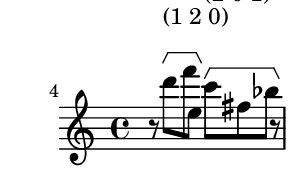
\version "2.10.33"

\include "../config/lib.ly"

\score {
  \new Staff {
    \time 4/4
    \relative c''' {
      \set Score.currentBarNumber = #4
      \bar ""
      \bracketUp
      \override TextScript #'extra-offset = #'( 0 . 2 )
      r8 d\startGroup^\markup{(1 2 0)} f e,\stopGroup
      c'\startGroup^\markup{(2 0 1)} fis, bes\stopGroup r
    }
  }
  \layout {
    \context {
      \Staff \consists "Horizontal_bracket_engraver"
    }
  }
}
\paper {
  paper-width = 5.1\cm
  paper-height = 3\cm
  line-width = 6\cm
  top-margin = -.1\cm
  left-margin = -1.2\cm
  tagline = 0
  indent = 0
}
